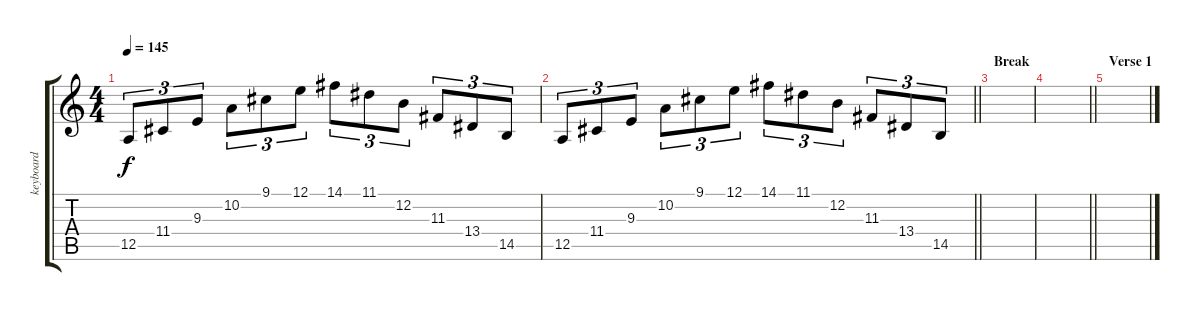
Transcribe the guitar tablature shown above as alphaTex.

\track ("keyboard" "keyboard") {instrument harpsichord}
\staff {score tabs}
\tuning (E4 B3 G3 D3 A2 E2) {hide}
\ts (4 4)
\tempo 145
\clef g2
\ks c
12.5.8{tu (3 2) dy f} 11.4.8{tu (3 2)} 9.3.8{tu (3 2)} 10.2.8{tu (3 2)} 9.1.8{tu (3 2)} 12.1.8{tu (3 2)} 14.1.8{tu (3 2)} 11.1.8{tu (3 2)} 12.2.8{tu (3 2)} 11.3.8{tu (3 2)} 13.4.8{tu (3 2)} 14.5.8{tu (3 2)} |
\barLineRight lightlight
12.5.8{tu (3 2)} 11.4.8{tu (3 2)} 9.3.8{tu (3 2)} 10.2.8{tu (3 2)} 9.1.8{tu (3 2)} 12.1.8{tu (3 2)} 14.1.8{tu (3 2)} 11.1.8{tu (3 2)} 12.2.8{tu (3 2)} 11.3.8{tu (3 2)} 13.4.8{tu (3 2)} 14.5.8{tu (3 2)} |
\section ("" "Break")
|
\barLineRight lightlight
|
\section ("" "Verse 1")
